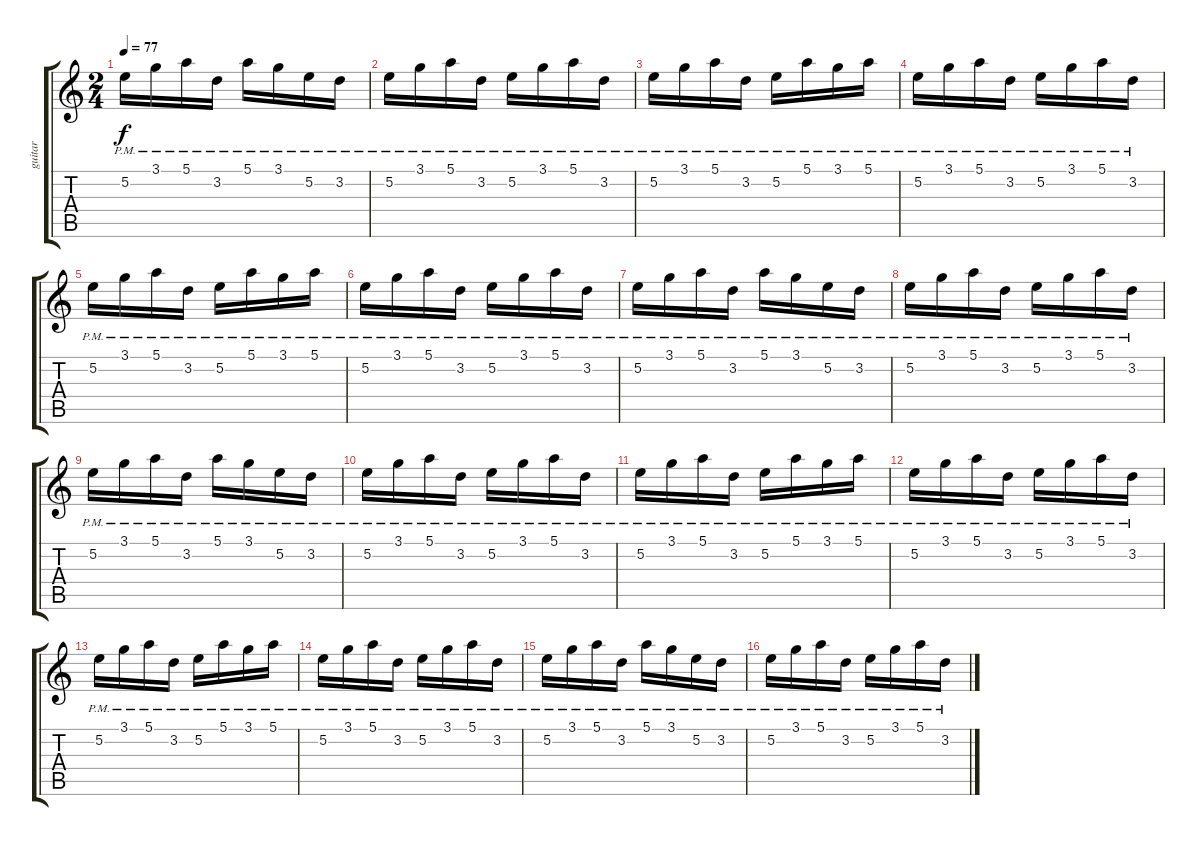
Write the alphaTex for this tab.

\track ("guitar    solo   one" "guitar    ") {instrument overdrivenguitar}
\staff {score tabs}
\tuning (E4 B3 G3 D3 A2 E2) {hide}
\ts (2 4)
\tempo 77
\clef g2
\ks c
5.2{pm}.16{dy f} 3.1{pm}.16 5.1{pm}.16 3.2{pm}.16 5.1{pm}.16 3.1{pm}.16 5.2{pm}.16 3.2{pm}.16 |
5.2{pm}.16 3.1{pm}.16 5.1{pm}.16 3.2{pm}.16 5.2{pm}.16 3.1{pm}.16 5.1{pm}.16 3.2{pm}.16 |
5.2{pm}.16 3.1{pm}.16 5.1{pm}.16 3.2{pm}.16 5.2{pm}.16 5.1{pm}.16 3.1{pm}.16 5.1{pm}.16 |
5.2{pm}.16 3.1{pm}.16 5.1{pm}.16 3.2{pm}.16 5.2{pm}.16 3.1{pm}.16 5.1{pm}.16 3.2{pm}.16 |
5.2{pm}.16 3.1{pm}.16 5.1{pm}.16 3.2{pm}.16 5.2{pm}.16 5.1{pm}.16 3.1{pm}.16 5.1{pm}.16 |
5.2{pm}.16 3.1{pm}.16 5.1{pm}.16 3.2{pm}.16 5.2{pm}.16 3.1{pm}.16 5.1{pm}.16 3.2{pm}.16 |
5.2{pm}.16 3.1{pm}.16 5.1{pm}.16 3.2{pm}.16 5.1{pm}.16 3.1{pm}.16 5.2{pm}.16 3.2{pm}.16 |
5.2{pm}.16 3.1{pm}.16 5.1{pm}.16 3.2{pm}.16 5.2{pm}.16 3.1{pm}.16 5.1{pm}.16 3.2{pm}.16 |
5.2{pm}.16 3.1{pm}.16 5.1{pm}.16 3.2{pm}.16 5.1{pm}.16 3.1{pm}.16 5.2{pm}.16 3.2{pm}.16 |
5.2{pm}.16 3.1{pm}.16 5.1{pm}.16 3.2{pm}.16 5.2{pm}.16 3.1{pm}.16 5.1{pm}.16 3.2{pm}.16 |
5.2{pm}.16 3.1{pm}.16 5.1{pm}.16 3.2{pm}.16 5.2{pm}.16 5.1{pm}.16 3.1{pm}.16 5.1{pm}.16 |
5.2{pm}.16 3.1{pm}.16 5.1{pm}.16 3.2{pm}.16 5.2{pm}.16 3.1{pm}.16 5.1{pm}.16 3.2{pm}.16 |
5.2{pm}.16 3.1{pm}.16 5.1{pm}.16 3.2{pm}.16 5.2{pm}.16 5.1{pm}.16 3.1{pm}.16 5.1{pm}.16 |
5.2{pm}.16 3.1{pm}.16 5.1{pm}.16 3.2{pm}.16 5.2{pm}.16 3.1{pm}.16 5.1{pm}.16 3.2{pm}.16 |
5.2{pm}.16 3.1{pm}.16 5.1{pm}.16 3.2{pm}.16 5.1{pm}.16 3.1{pm}.16 5.2{pm}.16 3.2{pm}.16 |
5.2{pm}.16 3.1{pm}.16 5.1{pm}.16 3.2{pm}.16 5.2{pm}.16 3.1{pm}.16 5.1{pm}.16 3.2{pm}.16
